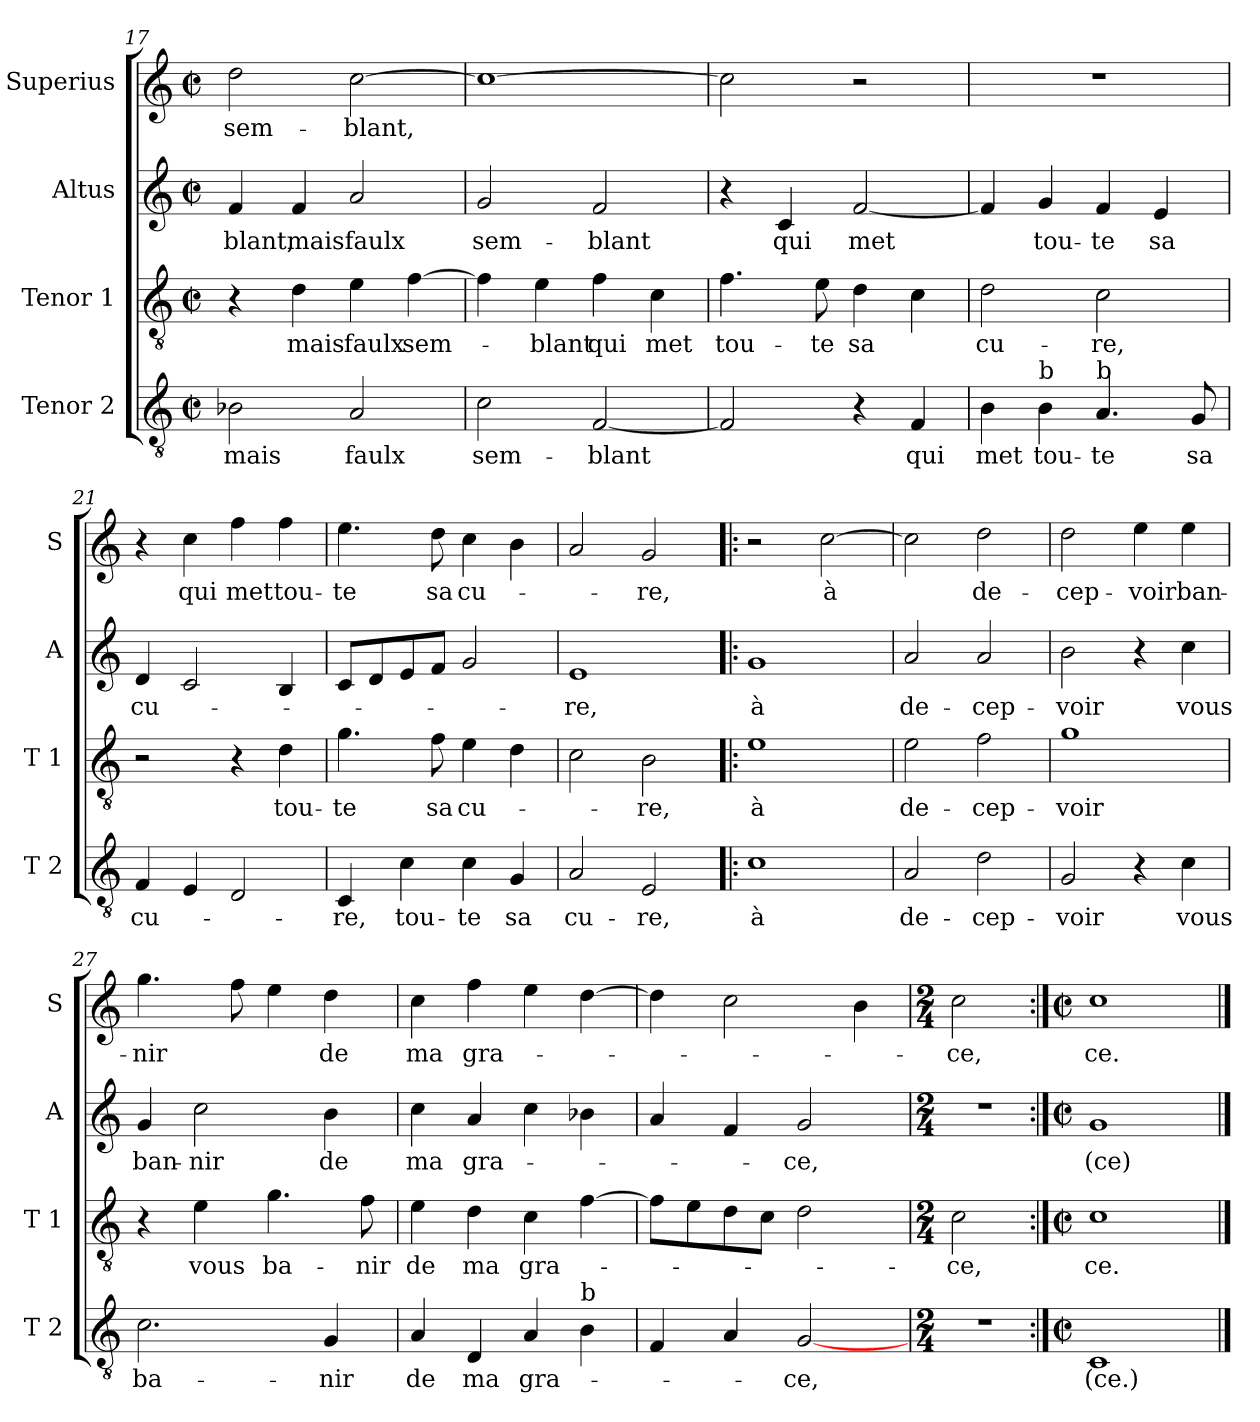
**kern	**text	**kern	**text	**kern	**text	**kern	**text
*part4	*part4	*part3	*part3	*part2	*part2	*part1	*part1
*staff4	*staff4	*staff3	*staff3	*staff2	*staff2	*staff1	*staff1
*I"Tenor 2	*	*I"Tenor 1	*	*I"Altus	*	*I"Superius	*
*I'T 2	*	*I'T 1	*	*I'A	*	*I'S	*
*clefGv2	*	*clefGv2	*	*clefG2	*	*clefG2	*
*k[]	*	*k[]	*	*k[]	*	*k[]	*
*C:	*	*C:	*	*C:	*	*C:	*
*M2/2	*	*M2/2	*	*M2/2	*	*M2/2	*
*met(c|)	*	*met(c|)	*	*met(c|)	*	*met(c|)	*
=17	=17	=17	=17	=17	=17	=17	=17
2B-X\	mais	4r	.	4f/	-blant,	2dd\	sem-
.	.	4d\	mais	4f/	mais	.	.
2A/	faulx	4e\	faulx	2a/	faulx	[2cc\	-blant,
.	.	[4f\	sem-	.	.	.	.
=18	=18	=18	=18	=18	=18	=18	=18
2c\	sem-	4f\]	.	2g/	sem-	1cc_	.
.	.	4e\	-blant	.	.	.	.
[2F/	-blant	4f\	qui	2f/	-blant	.	.
.	.	4c\	met	.	.	.	.
=19	=19	=19	=19	=19	=19	=19	=19
2F/]	.	4.f\	tou-	4r	.	2cc\]	.
.	.	.	.	4c/	qui	.	.
.	.	8e\	-te	.	.	.	.
4r	.	4d\	sa	[2f/	met	2r	.
4F/	qui	4c\	.	.	.	.	.
=20	=20	=20	=20	=20	=20	=20	=20
4B\	met	2d\	cu-	4f/]	.	1r	.
!LO:TX:a:t=b	!	!	!	!	!	!	!
4B\	tou-	.	.	4g/	tou-	.	.
!LO:TX:a:t=b	!	!	!	!	!	!	!
4.A/	-te	2c\	-re,	4f/	-te	.	.
.	.	.	.	4e/	sa	.	.
8G/	sa	.	.	.	.	.	.
=21	=21	=21	=21	=21	=21	=21	=21
4F/	cu-	2r	.	4d/	cu-	4r	.
4E/	.	.	.	2c/	.	4cc\	qui
2D/	.	4r	.	.	.	4ff\	met
.	.	4d\	tou-	4B/	.	4ff\	tou-
!!LO:LB:g=z
=22	=22	=22	=22	=22	=22	=22	=22
4C/	-re,	4.g\	-te	8c/L	.	4.ee\	-te
.	.	.	.	8d/	.	.	.
4c\	tou-	.	.	8e/	.	.	.
.	.	8f\	sa	8f/J	.	8dd\	sa
4c\	-te	4e\	cu-	2g/	.	4cc\	cu-
4G/	sa	4d\	.	.	.	4b\	.
=23	=23	=23	=23	=23	=23	=23	=23
2A/	cu-	2c\	.	1e	-re,	2a/	.
2E/	-re,	2B\	-re,	.	.	2g/	-re,
=24!|:	=24!|:	=24!|:	=24!|:	=24!|:	=24!|:	=24!|:	=24!|:
1c	à	1e	à	1g	à	2r	.
.	.	.	.	.	.	[2cc\	à
=25	=25	=25	=25	=25	=25	=25	=25
2A/	de-	2e\	de-	2a/	de-	2cc\]	.
2d\	-cep-	2f\	-cep-	2a/	-cep-	2dd\	de-
=26	=26	=26	=26	=26	=26	=26	=26
2G/	-voir	1g	-voir	2b\	-voir	2dd\	-cep-
4r	.	.	.	4r	.	4ee\	-voir
4c\	vous	.	.	4cc\	vous	4ee\	ban-
!!LO:LB:g=z
=27	=27	=27	=27	=27	=27	=27	=27
2.c\	ba-	4r	.	4g/	ban-	4.gg\	-nir
.	.	4e\	vous	2cc\	-nir	.	.
.	.	.	.	.	.	8ff\	.
.	.	4.g\	ba-	.	.	4ee\	.
4G/	-nir	.	.	4b\	de	4dd\	de
.	.	8f\	-nir	.	.	.	.
=28	=28	=28	=28	=28	=28	=28	=28
4A/	de	4e\	de	4cc\	ma	4cc\	ma
4D/	ma	4d\	ma	4a/	gra-	4ff\	gra-
4A/	gra-	4c\	gra-	4cc\	.	4ee\	.
!LO:TX:a:t=b	!	!	!	!	!	!	!
4B\	.	[4f\	.	4b-X\	.	[4dd\	.
=29	=29	=29	=29	=29	=29	=29	=29
4F/	.	8f\L]	.	4a/	.	4dd\]	.
.	.	8e\	.	.	.	.	.
4A/	.	8d\	.	4f/	.	2cc\	.
.	.	8c\J	.	.	.	.	.
[2G/	-ce,	2d\	.	2g/	-ce,	.	.
.	.	.	.	.	.	4b\	.
=30	=30	=30	=30	=30	=30	=30	=30
*M2/4	*	*M2/4	*	*M2/4	*	*M2/4	*
2r	.	2c\	-ce,	2r	.	2cc\	-ce,
=31:|!	=31:|!	=31:|!	=31:|!	=31:|!	=31:|!	=31:|!	=31:|!
*M2/2	*	*M2/2	*	*M2/2	*	*M2/2	*
*met(c|)	*	*met(c|)	*	*met(c|)	*	*met(c|)	*
1C	(ce.)	1c	ce.	1g	(ce)	1cc	ce.
==	==	==	==	==	==	==	==
*-	*-	*-	*-	*-	*-	*-	*-
